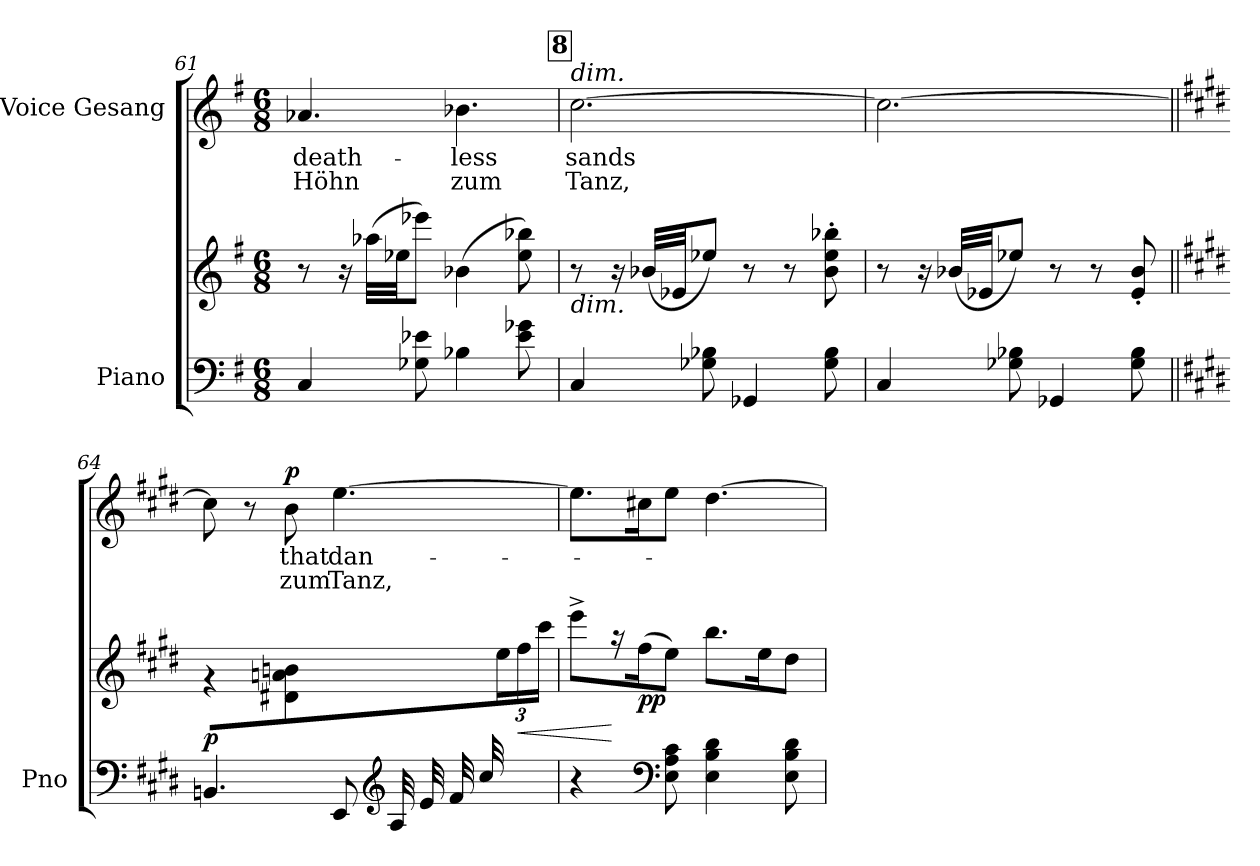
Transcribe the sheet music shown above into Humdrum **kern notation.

**kern	**kern	**dynam	**kern	**text	**text	**dynam
*part2	*part2	*part2	*part1	*part1	*part1	*part1
*staff3	*staff2	*staff2/3	*staff1	*staff1	*staff1	*staff1
*I"Piano	*	*	*I"Voice Gesang	*	*	*
*I'Pno	*	*	*	*	*	*
*clefF4	*clefG2	*	*clefG2	*	*	*
*k[f#]	*k[f#]	*	*k[f#]	*	*	*
*M6/8	*M6/8	*	*M6/8	*	*	*
=61	=61	=61	=61	=61	=61	=61
4C/	8r	.	4.a-X/	death-	Höhn	.
.	16r	.	.	.	.	.
.	(32aa-X\LLL	.	.	.	.	.
.	32ee-X\JJ	.	.	.	.	.
8G-X\ 8e-X\	8eee-X\J)	.	.	.	.	.
4B-X\	(4b-X\	.	4.b-X\	-less	zum	.
8e-\ 8g-X\	8ee-\ 8bb-X\)	.	.	.	.	.
!!LO:REH:place=s1:a:B:fs=14:t=8
=62	=62	=62	=62	=62	=62	=62
!	!	!	!LO:TX:a:i:t=dim.	!	!	!
!	!LO:TX:b:i:t=dim.	!	!	!	!	!
4C/	8r	.	[2.cc\	sands	Tanz,	.
.	16r	.	.	.	.	.
.	(32b-X/LLL	.	.	.	.	.
.	32e-X/JJ	.	.	.	.	.
8G-X\ 8B-X\	8ee-X/J)	.	.	.	.	.
4GG-X/	8r	.	.	.	.	.
.	8r	.	.	.	.	.
8G-\ 8B-\	8b-\' 8ee-\' 8bb-X\'	.	.	.	.	.
=63	=63	=63	=63	=63	=63	=63
4C/	8r	.	2.cc\_	.	.	.
.	16r	.	.	.	.	.
.	(32b-X/LLL	.	.	.	.	.
.	32e-X/JJ	.	.	.	.	.
8G-X\ 8B-X\	8ee-X/J)	.	.	.	.	.
4GG-X/	8r	.	.	.	.	.
.	8r	.	.	.	.	.
8G-\ 8B-\	8e-/' 8b-/'	.	.	.	.	.
=64||	=64||	=64||	=64||	=64||	=64||	=64||
*k[f#c#g#d#]	*k[f#c#g#d#]	*	*k[f#c#g#d#]	*	*	*
*^	*	*	*	*	*	*
!	!	!	!LO:DY:b	!	!	!	!
4.ryy	4.BBn/	4r	p	8ccn\]	.	.	.
.	.	.	.	8r	.	.	.
!	!	!	!	!	!	!	!LO:DY:a
.	.	8d#X/ 8an/ 8bn/	.	8b\	that	zum	p
(8EE/L	8ryy	4ryy	.	[4.ee\	dan-	Tanz,	.
*clefG2	*	*	*	*	*	*	*
32A/LL	8ryy	.	.	.	.	.	.
32e/	.	.	.	.	.	.	.
32f#/	.	.	.	.	.	.	.
32cc#/J	.	.	.	.	.	.	.
*	*	*Xbrackettup	*	*	*	*	*
8ryy	8ryy	24ee\	.	.	.	.	.
!	!	!	!LO:HP:b	!	!	!	!
.	.	24ff#\	<	.	.	.	.
.	.	24ccc#\JJ	.	.	.	.	.
*v	*v	*	*	*	*	*	*
=65	=65	=65	=65	=65	=65	=65
4r	8eee^\L)	.	8.ee\L]	.	.	.
.	16r	[	.	.	.	.
!	!	!LO:DY:b	!	!	!	!
.	(16ff#\J	pp	16cc#X\K	.	.	.
*clefF4	*	*	*	*	*	*
8E\ 8A\ 8c#\	8ee\J)	.	8ee\J	.	.	.
4E\ 4B\ 4d#\	8.bb\L	.	[4.dd#\	.	.	.
.	16ee\K	.	.	.	.	.
8E\ 8B\ 8d#\	8dd#\J	.	.	.	.	.
=	=	=	=	=	=	=
*-	*-	*-	*-	*-	*-	*-
